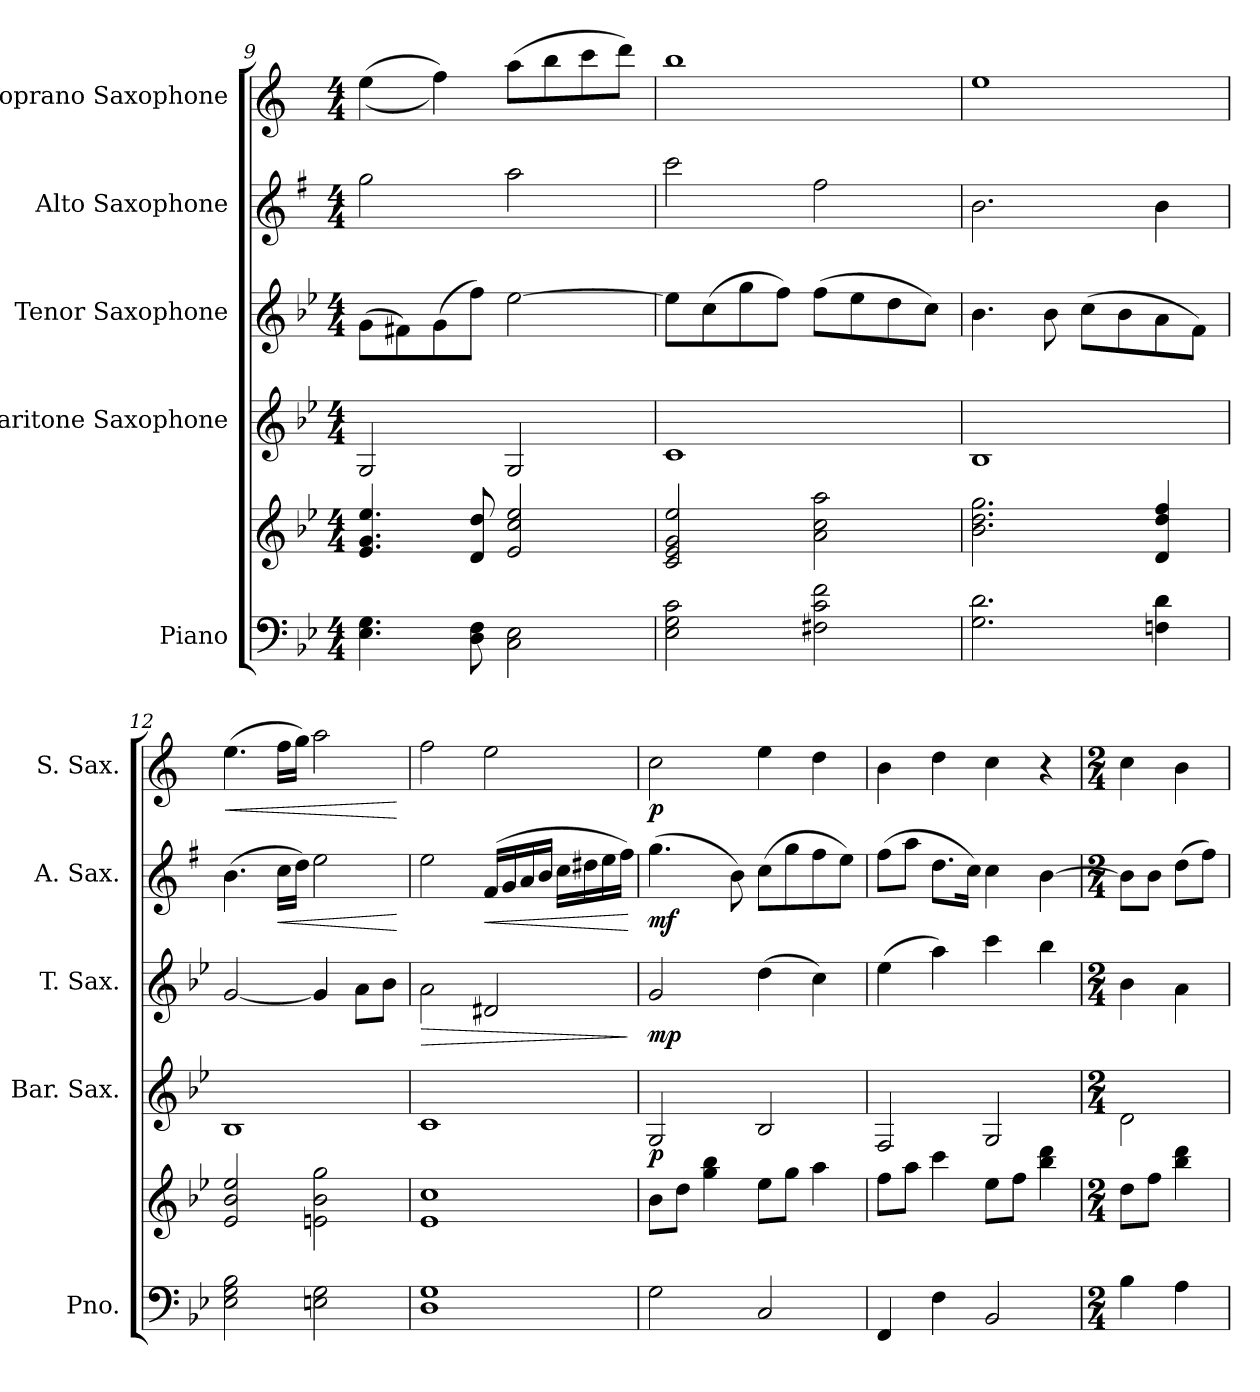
**kern	**kern	**dynam	**kern	**dynam	**kern	**dynam	**kern	**dynam	**kern	**dynam
*part5	*part5	*part5	*part4	*part4	*part3	*part3	*part2	*part2	*part1	*part1
*staff6	*staff5	*staff5/6	*staff4	*staff4	*staff3	*staff3	*staff2	*staff2	*staff1	*staff1
*I"Piano	*	*	*I"Baritone Saxophone	*	*I"Tenor Saxophone	*	*I"Alto Saxophone	*	*I"Soprano Saxophone	*
*I'Pno.	*	*	*I'Bar. Sax.	*	*I'T. Sax.	*	*I'A. Sax.	*	*I'S. Sax.	*
*clefF4	*clefG2	*	*clefG2	*	*clefG2	*	*clefG2	*	*clefG2	*
*	*	*	*ITrd12c21	*	*ITrd8c14	*	*ITrd5c9	*	*ITrd1c2	*
*k[b-e-]	*k[b-e-]	*	*k[b-e-]	*	*k[b-e-]	*	*k[b-e-]	*	*k[b-e-]	*
*M4/4	*M4/4	*	*M4/4	*	*M4/4	*	*M4/4	*	*M4/4	*
=9	=9	=9	=9	=9	=9	=9	=9	=9	=9	=9
4.E-\ 4.G\	4.e-/ 4.g/ 4.ee-/	.	2GG/	.	(8G\L	.	2b-\	.	((4dd\	.
.	.	.	.	.	8F#X\)	.	.	.	.	.
.	.	.	.	.	(8G\	.	.	.	4ee-\))	.
8D\ 8F\	8d/ 8dd/	.	.	.	8f\J)	.	.	.	.	.
2C\ 2E-\	2e-/ 2cc/ 2ee-/	.	2GG/	.	[2e-\	.	2cc\	.	(8gg\L	.
.	.	.	.	.	.	.	.	.	8aa\	.
.	.	.	.	.	.	.	.	.	8bb-\	.
.	.	.	.	.	.	.	.	.	8ccc\J)	.
=10	=10	=10	=10	=10	=10	=10	=10	=10	=10	=10
2E-\ 2G\ 2c\	2c/ 2e-/ 2g/ 2ee-/	.	1C	.	8e-\L]	.	2ee-\	.	1aa	.
.	.	.	.	.	(8c\	.	.	.	.	.
.	.	.	.	.	8g\	.	.	.	.	.
.	.	.	.	.	8f\J)	.	.	.	.	.
2F#X\ 2c\ 2f\	2a\ 2cc\ 2aa\	.	.	.	(8f\L	.	2a\	.	.	.
.	.	.	.	.	8e-\	.	.	.	.	.
.	.	.	.	.	8d\	.	.	.	.	.
.	.	.	.	.	8c\J)	.	.	.	.	.
=11	=11	=11	=11	=11	=11	=11	=11	=11	=11	=11
2.G\ 2.d\	2.b-\ 2.dd\ 2.gg\	.	1BB-	.	4.B-\	.	2.d\	.	1dd	.
.	.	.	.	.	8B-\	.	.	.	.	.
.	.	.	.	.	(8c\L	.	.	.	.	.
.	.	.	.	.	8B-\	.	.	.	.	.
4Fn\ 4d\	4d/ 4dd/ 4ff/	.	.	.	8A\	.	4d\	.	.	.
.	.	.	.	.	8F\J)	.	.	.	.	.
!!LO:PB:g=z
=12	=12	=12	=12	=12	=12	=12	=12	=12	=12	=12
!	!	!	!	!	!	!	!	!	!	!LO:HP:b
2E-\ 2G\ 2B-\	2e-/ 2b-/ 2ee-/	.	1BB-	.	[2G/	.	(4.d\	.	(4.dd\	<
!	!	!	!	!	!	!	!	!LO:HP:b	!	!
.	.	.	.	.	.	.	16e-\LL	<	16ee-\LL	.
.	.	.	.	.	.	.	16f\JJ)	.	16ff\JJ)	.
2En\ 2G\	2en\ 2b-\ 2gg\	.	.	.	4G/]	.	2g\	.	2gg\	.
.	.	.	.	.	8A\L	.	.	.	.	.
.	.	.	.	.	8B-\J	.	.	.	.	.
.	.	.	.	.	.	.	.	[	.	[
=13	=13	=13	=13	=13	=13	=13	=13	=13	=13	=13
!	!	!	!	!	!	!LO:HP:b	!	!	!	!
1D 1G	1e- 1cc	.	1C	.	2A\	>	2g\	.	2ee-\	.
!	!	!	!	!	!	!	!	!LO:HP:b	!	!
.	.	.	.	.	2D#X/	.	(16A/LL	<	2dd\	.
.	.	.	.	.	.	.	16B-/	.	.	.
.	.	.	.	.	.	.	16c/	.	.	.
.	.	.	.	.	.	.	16d/JJ	.	.	.
.	.	.	.	.	.	.	16e-\LL	.	.	.
.	.	.	.	.	.	.	16f#X\	.	.	.
.	.	.	.	.	.	.	16g\	.	.	.
.	.	.	.	.	.	.	16a\JJ)	.	.	.
.	.	.	.	.	.	]	.	[	.	.
=14	=14	=14	=14	=14	=14	=14	=14	=14	=14	=14
!	!	!LO:DY:b=2	!	!	!	!	!	!	!	!
!	!	!LO:DY:n=1:b	!	!LO:DY:b	!	!LO:DY:b	!	!LO:DY:b	!	!LO:DY:b
2G\	8b-\L	mp mp	2GG/	p	2G/	mp	(4.b-\	mf	2b-\	p
.	8dd\J	.	.	.	.	.	.	.	.	.
.	4gg\ 4bb-\	.	.	.	.	.	.	.	.	.
.	.	.	.	.	.	.	8d\)	.	.	.
2C/	8ee-\L	.	2BB-/	.	(4d\	.	(8e-\L	.	4dd\	.
.	8gg\J	.	.	.	.	.	8b-\	.	.	.
.	4aa\	.	.	.	4c\)	.	8a\	.	4cc\	.
.	.	.	.	.	.	.	8g\J)	.	.	.
=15	=15	=15	=15	=15	=15	=15	=15	=15	=15	=15
4FF/	8ff\L	.	2FF/	.	(4e-\	.	(8a\L	.	4a\	.
.	8aa\J	.	.	.	.	.	8cc\J	.	.	.
4F\	4ccc\	.	.	.	4a\)	.	8.f\L	.	4cc\	.
.	.	.	.	.	.	.	16e-\Jk)	.	.	.
2BB-/	8ee-\L	.	2GG/	.	4cc\	.	4e-\	.	4b-\	.
.	8ff\J	.	.	.	.	.	.	.	.	.
.	4bb-\ 4ddd\	.	.	.	4b-\	.	[4d\	.	4r	.
=16	=16	=16	=16	=16	=16	=16	=16	=16	=16	=16
*M2/4	*M2/4	*	*M2/4	*	*M2/4	*	*M2/4	*	*M2/4	*
4B-\	8dd\L	.	2D\	.	4B-\	.	8d\L]	.	4b-\	.
.	8ff\J	.	.	.	.	.	8d\J	.	.	.
4A\	4bb-\ 4ddd\	.	.	.	4A\	.	(8f\L	.	4a\	.
.	.	.	.	.	.	.	8a\J)	.	.	.
=	=	=	=	=	=	=	=	=	=	=
*-	*-	*-	*-	*-	*-	*-	*-	*-	*-	*-
